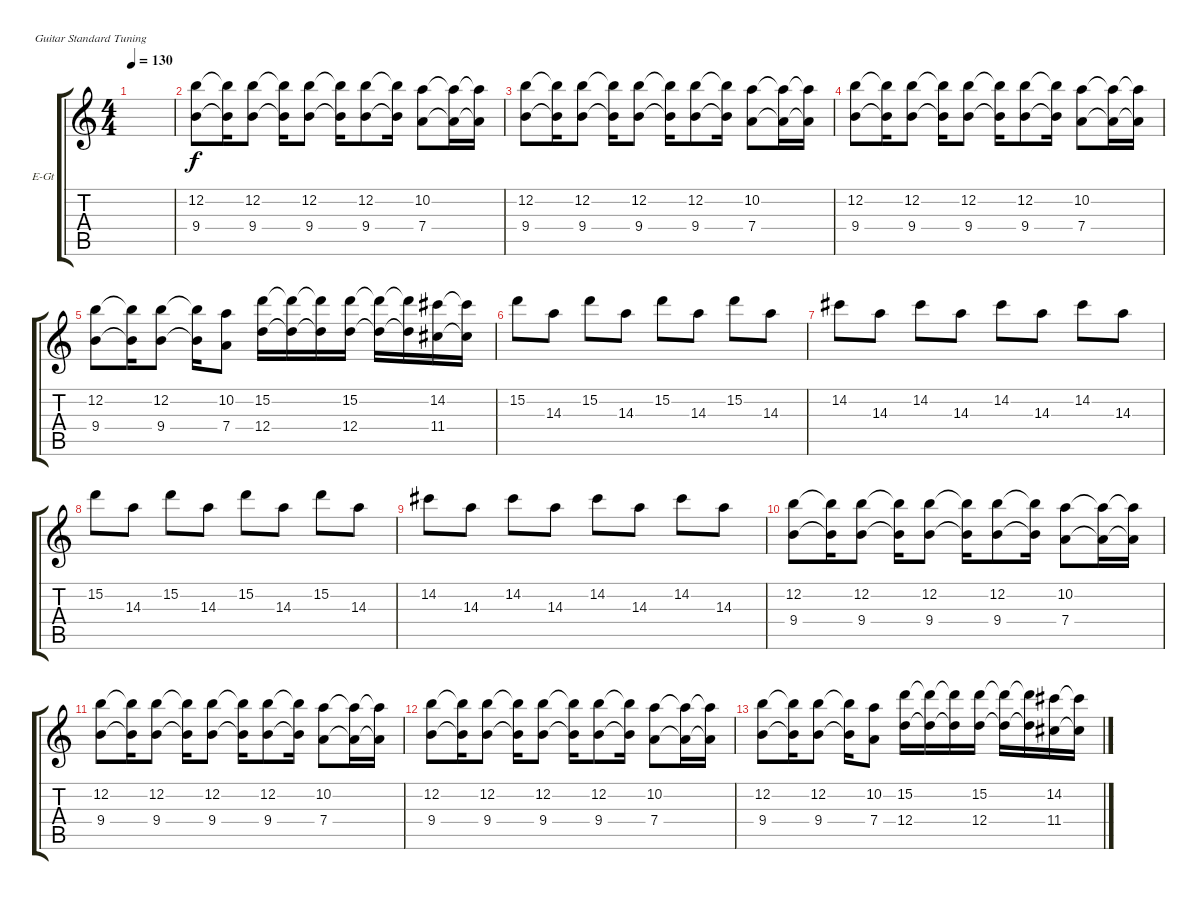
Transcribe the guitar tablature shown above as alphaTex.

\defaultSystemsLayout 4
\bracketExtendMode groupsimilarinstruments
\firstSystemTrackNameOrientation horizontal
\otherSystemsTrackNameOrientation horizontal
\track ("Electric Guitar" "E-Gt") {instrument distortionguitar}
\staff {score tabs}
\tuning (E4 B3 G3 D3 A2 E2)
\ts (4 4)
\tempo 130
\clef g2
\ks c
|
(9.4 12.2).8 (9.4{t} 12.2{t}).16 (9.4 12.2).8 (9.4{t} 12.2{t}).16 (9.4 12.2).8 (9.4{t} 12.2{t}).16 (9.4 12.2).8 (9.4{t} 12.2{t}).16 (7.4 10.2).8 (7.4{t} 10.2{t}).16 (7.4{t} 10.2{t}).16 |
(9.4 12.2).8 (9.4{t} 12.2{t}).16 (9.4 12.2).8 (9.4{t} 12.2{t}).16 (9.4 12.2).8 (9.4{t} 12.2{t}).16 (9.4 12.2).8 (9.4{t} 12.2{t}).16 (7.4 10.2).8 (7.4{t} 10.2{t}).16 (7.4{t} 10.2{t}).16 |
(9.4 12.2).8 (9.4{t} 12.2{t}).16 (9.4 12.2).8 (9.4{t} 12.2{t}).16 (9.4 12.2).8 (9.4{t} 12.2{t}).16 (9.4 12.2).8 (9.4{t} 12.2{t}).16 (7.4 10.2).8 (7.4{t} 10.2{t}).16 (7.4{t} 10.2{t}).16 |
(9.4 12.2).8 (9.4{t} 12.2{t}).16 (9.4 12.2).8 (9.4{t} 12.2{t}).16 (7.4 10.2).8 (12.4 15.2).16 (12.4{t} 15.2{t}).16 (12.4{t} 15.2{t}).16 (12.4 15.2).16 (12.4{t} 15.2{t}).16 (12.4{t} 15.2{t}).16 (11.4 14.2).16 (11.4{t} 14.2{t}).16 |
15.2.8 14.3.8 15.2.8 14.3.8 15.2.8 14.3.8 15.2.8 14.3.8 |
14.2.8 14.3.8 14.2.8 14.3.8 14.2.8 14.3.8 14.2.8 14.3.8 |
15.2.8 14.3.8 15.2.8 14.3.8 15.2.8 14.3.8 15.2.8 14.3.8 |
14.2.8 14.3.8 14.2.8 14.3.8 14.2.8 14.3.8 14.2.8 14.3.8 |
(9.4 12.2).8 (9.4{t} 12.2{t}).16 (9.4 12.2).8 (9.4{t} 12.2{t}).16 (9.4 12.2).8 (9.4{t} 12.2{t}).16 (9.4 12.2).8 (9.4{t} 12.2{t}).16 (7.4 10.2).8 (7.4{t} 10.2{t}).16 (7.4{t} 10.2{t}).16 |
(9.4 12.2).8 (9.4{t} 12.2{t}).16 (9.4 12.2).8 (9.4{t} 12.2{t}).16 (9.4 12.2).8 (9.4{t} 12.2{t}).16 (9.4 12.2).8 (9.4{t} 12.2{t}).16 (7.4 10.2).8 (7.4{t} 10.2{t}).16 (7.4{t} 10.2{t}).16 |
(9.4 12.2).8 (9.4{t} 12.2{t}).16 (9.4 12.2).8 (9.4{t} 12.2{t}).16 (9.4 12.2).8 (9.4{t} 12.2{t}).16 (9.4 12.2).8 (9.4{t} 12.2{t}).16 (7.4 10.2).8 (7.4{t} 10.2{t}).16 (7.4{t} 10.2{t}).16 |
(9.4 12.2).8 (9.4{t} 12.2{t}).16 (9.4 12.2).8 (9.4{t} 12.2{t}).16 (7.4 10.2).8 (12.4 15.2).16 (12.4{t} 15.2{t}).16 (12.4{t} 15.2{t}).16 (12.4 15.2).16 (12.4{t} 15.2{t}).16 (12.4{t} 15.2{t}).16 (11.4 14.2).16 (11.4{t} 14.2{t}).16
